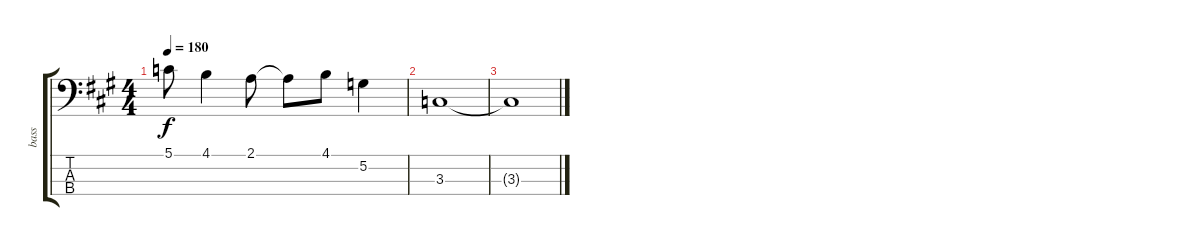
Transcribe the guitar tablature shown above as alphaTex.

\track ("bass" "bass") {instrument acousticguitarnylon}
\staff {score tabs}
\tuning (G2 D2 A1 E1) {hide}
\ts (4 4)
\tempo 180
\clef f4
\ks a
5.1{t}.8{dy f} 4.1.4 2.1.8 2.1{t}.8 4.1.8 5.2.4 |
3.3.1 |
3.3{t}.1
